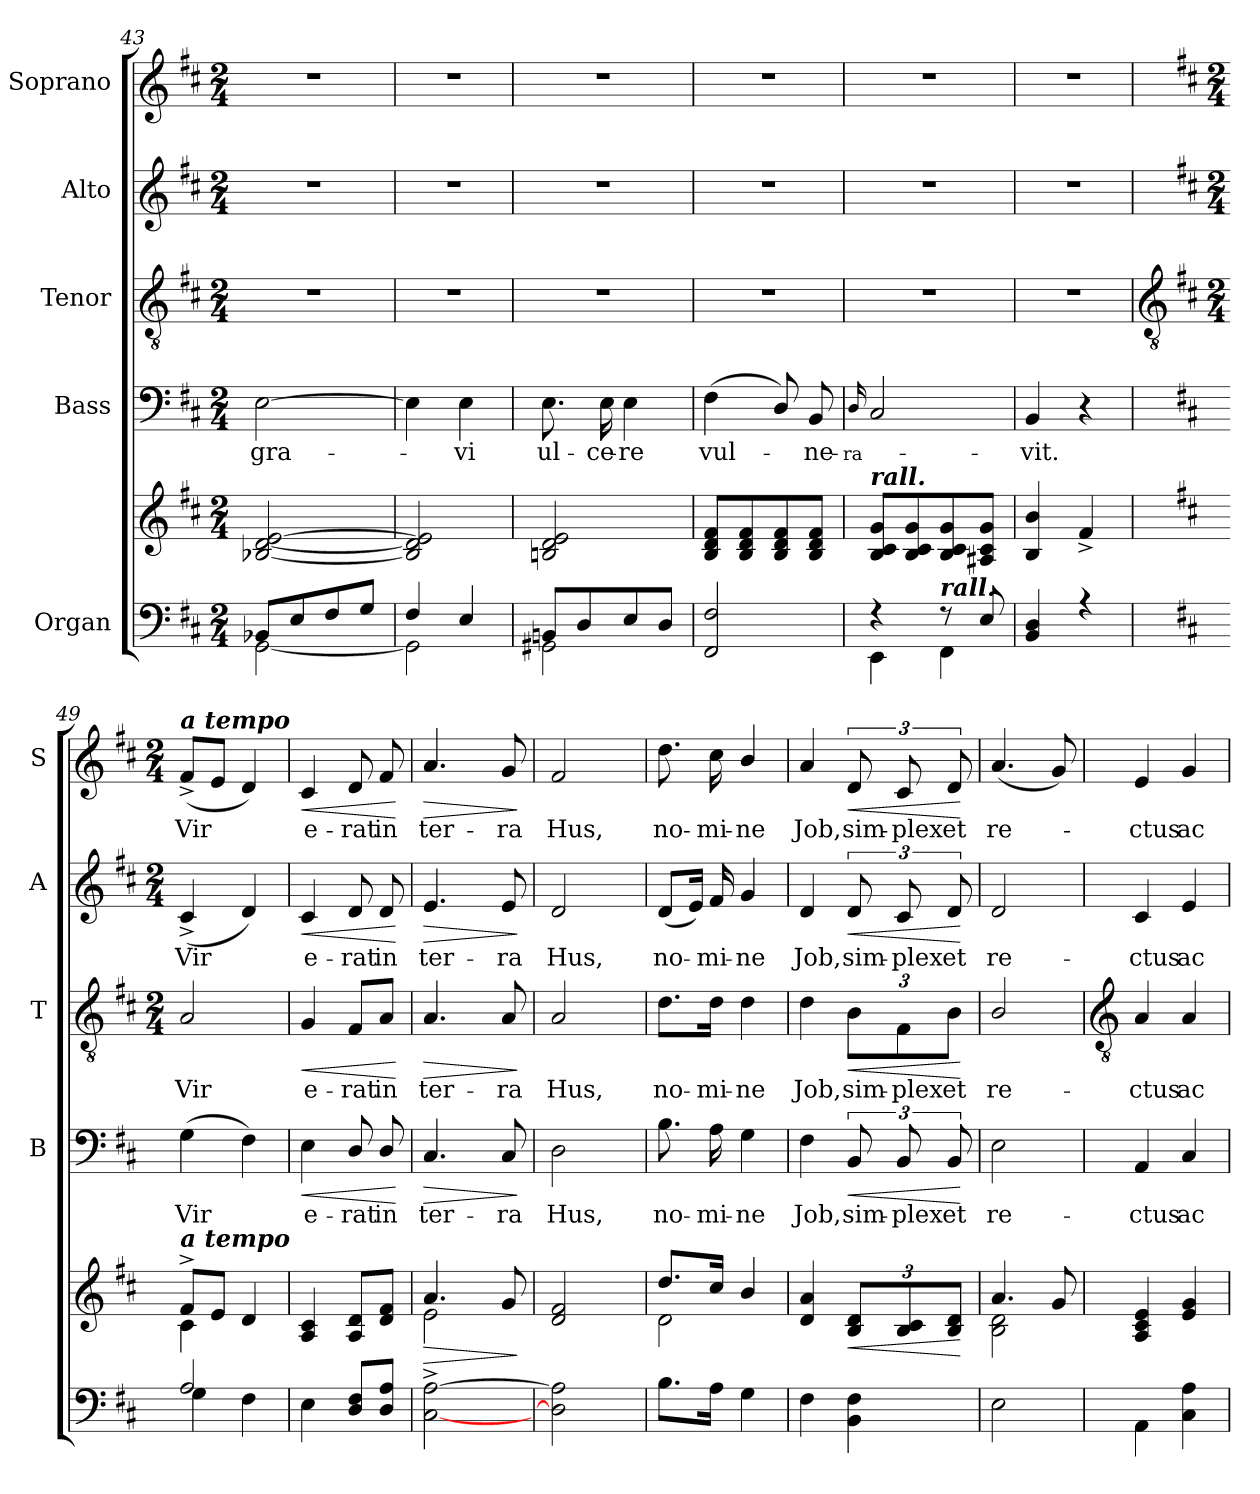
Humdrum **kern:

**kern	**kern	**dynam	**kern	**text	**dynam	**kern	**text	**dynam	**kern	**text	**dynam	**kern	**text	**dynam
*part5	*part5	*part5	*part4	*part4	*part4	*part3	*part3	*part3	*part2	*part2	*part2	*part1	*part1	*part1
*staff6	*staff5	*staff5/6	*staff4	*staff4	*staff4	*staff3	*staff3	*staff3	*staff2	*staff2	*staff2	*staff1	*staff1	*staff1
*I"Organ	*	*	*I"Bass	*	*	*I"Tenor	*	*	*I"Alto	*	*	*I"Soprano	*	*
*	*	*	*I'B	*	*	*I'T	*	*	*I'A	*	*	*I'S	*	*
*clefF4	*clefG2	*	*clefF4	*	*	*clefGv2	*	*	*clefG2	*	*	*clefG2	*	*
*k[f#c#]	*k[f#c#]	*	*k[f#c#]	*	*	*k[f#c#]	*	*	*k[f#c#]	*	*	*k[f#c#]	*	*
*D:	*D:	*	*D:	*	*	*D:	*	*	*D:	*	*	*D:	*	*
*M2/4	*M2/4	*	*M2/4	*	*	*M2/4	*	*	*M2/4	*	*	*M2/4	*	*
=43	=43	=43	=43	=43	=43	=43	=43	=43	=43	=43	=43	=43	=43	=43
*^	*	*	*	*	*	*	*	*	*	*	*	*	*	*
!	!	!	!	!	!LO:LY:b	!	!	!	!	!	!	!	!	!	!
8BB-X/L	[2GG\	[2B-X [2d [2e	.	[2E	gra-	.	2r	.	.	2r	.	.	2r	.	.
8E/	.	.	.	.	.	.	.	.	.	.	.	.	.	.	.
8F#/	.	.	.	.	.	.	.	.	.	.	.	.	.	.	.
8G/J	.	.	.	.	.	.	.	.	.	.	.	.	.	.	.
=44	=44	=44	=44	=44	=44	=44	=44	=44	=44	=44	=44	=44	=44	=44	=44
4F#/	2GG\]	2B-] 2d] 2e]	.	4E]	.	.	2r	.	.	2r	.	.	2r	.	.
!	!	!	!	!	!LO:LY:b	!	!	!	!	!	!	!	!	!	!
4E/	.	.	.	4E	vi	.	.	.	.	.	.	.	.	.	.
=45	=45	=45	=45	=45	=45	=45	=45	=45	=45	=45	=45	=45	=45	=45	=45
!	!	!	!	!	!LO:LY:b	!	!	!	!	!	!	!	!	!	!
8BBnL	2GG#X\	2Bn 2d 2e	.	8.E	ul-	.	2r	.	.	2r	.	.	2r	.	.
8D	.	.	.	.	.	.	.	.	.	.	.	.	.	.	.
!	!	!	!	!	!LO:LY:b	!	!	!	!	!	!	!	!	!	!
.	.	.	.	16E	-ce-	.	.	.	.	.	.	.	.	.	.
!	!	!	!	!	!LO:LY:b	!	!	!	!	!	!	!	!	!	!
8E	.	.	.	4E	-re	.	.	.	.	.	.	.	.	.	.
8DJ	.	.	.	.	.	.	.	.	.	.	.	.	.	.	.
=46	=46	=46	=46	=46	=46	=46	=46	=46	=46	=46	=46	=46	=46	=46	=46
!	!	!	!	!	!LO:LY:b	!	!	!	!	!	!	!	!	!	!
2FF# 2F#	4ryy	8B 8d 8f#L	.	(<4F#	vul-	.	2r	.	.	2r	.	.	2r	.	.
.	.	8B 8d 8f#	.	.	.	.	.	.	.	.	.	.	.	.	.
.	4ryy	8B 8d 8f#	.	8D/)	.	.	.	.	.	.	.	.	.	.	.
!	!	!	!	!	!LO:LY:b	!	!	!	!	!	!	!	!	!	!
.	.	8B 8d 8f#J	.	8BBL	ne-	.	.	.	.	.	.	.	.	.	.
=47	=47	=47	=47	=47	=47	=47	=47	=47	=47	=47	=47	=47	=47	=47	=47
!	!	!	!	!	!LO:LY:b	!	!	!	!	!	!	!	!	!	!
.	.	.	.	16qqD/	-ra-	.	.	.	.	.	.	.	.	.	.
!	!	!LO:TX:a:Bi:t=rall.	!	!	!	!	!	!	!	!	!	!	!	!	!
4r	4EE\	8B 8c# 8gL	.	2C#	.	.	2r	.	.	2r	.	.	2r	.	.
.	.	8B 8c# 8g	.	.	.	.	.	.	.	.	.	.	.	.	.
!LO:TX:a:Bi:t=rall.	!	!	!	!	!	!	!	!	!	!	!	!	!	!	!
8r	4FF#\	8B 8c# 8g	.	.	.	.	.	.	.	.	.	.	.	.	.
8E	.	8A#X 8c# 8gJ	.	.	.	.	.	.	.	.	.	.	.	.	.
=48	=48	=48	=48	=48	=48	=48	=48	=48	=48	=48	=48	=48	=48	=48	=48
!	!	!	!	!	!LO:LY:b	!	!	!	!	!	!	!	!	!	!
4BB 4D	2ryy	4B 4b	.	4BB	vit.	.	2r	.	.	2r	.	.	2r	.	.
4r	.	4f#^	.	4r	.	.	.	.	.	.	.	.	.	.	.
!!LO:LB:g=z
=49	=49	=49	=49	=49	=49	=49	=49	=49	=49	=49	=49	=49	=49	=49	=49
*	*	*	*	*	*	*	*clefGv2	*	*	*	*	*	*	*	*
*	*	*	*	*	*	*	*k[f#c#]	*	*	*k[f#c#]	*	*	*k[f#c#]	*	*
*	*	*	*	*	*	*	*D:	*	*	*D:	*	*	*D:	*	*
*	*	*	*	*	*	*	*M2/4	*	*	*M2/4	*	*	*M2/4	*	*
*	*	*^	*	*	*	*	*	*	*	*	*	*	*	*	*
!	!	!	!	!	!	!	!	!	!	!	!	!	!	!LO:TX:a:Bi:t=a tempo	!	!
!	!	!LO:TX:a:Bi:t=a tempo	!	!	!	!	!	!	!	!	!	!	!	!	!	!
!	!	!	!	!	!	!LO:LY:b	!	!	!LO:LY:b	!	!	!LO:LY:b	!	!	!LO:LY:b	!
2A/	4G\	8f#^/L	4c#\	.	(>4G	Vir	.	2A	Vir	.	(<4c#^	Vir	.	(<8f#^L	Vir	.
.	.	8e/J	.	.	.	.	.	.	.	.	.	.	.	8eJ	.	.
.	4F#\	4d/	4ryy	.	4F#)	.	.	.	.	.	4d)	.	.	4d)	.	.
=50	=50	=50	=50	=50	=50	=50	=50	=50	=50	=50	=50	=50	=50	=50	=50	=50
!	!	!	!	!LO:HP:b	!	!LO:LY:b	!LO:HP:b	!	!LO:LY:b	!LO:HP:b	!	!LO:LY:b	!LO:HP:b	!	!LO:LY:b	!LO:HP:b
4ryy	4E\	4A/ 4c#/	2ryy	<	4E	e-	<	4G	e-	<	4c#	e-	<	4c#	e-	<
!	!	!	!	!	!	!LO:LY:b	!	!	!LO:LY:b	!	!	!LO:LY:b	!	!	!LO:LY:b	!
4ryy	8D/ 8F#/L	8A/ 8d/L	.	.	8D/	-rat	.	8F#/L	-rat	.	8d	-rat	.	8d	-rat	.
!	!	!	!	!	!	!LO:LY:b	!	!	!LO:LY:b	!	!	!LO:LY:b	!	!	!LO:LY:b	!
.	8D/ 8A/J	8d/ 8f#/J	.	.	8D/	in	.	8A/J	in	.	8d	in	.	8f#	in	.
*v	*v	*	*	*	*	*	*	*	*	*	*	*	*	*	*	*
*	*v	*v	*	*	*	*	*	*	*	*	*	*	*	*	*
.	.	[	.	.	[	.	.	[	.	.	[	.	.	[
=51	=51	=51	=51	=51	=51	=51	=51	=51	=51	=51	=51	=51	=51	=51
*^	*	*	*	*	*	*	*	*	*	*	*	*	*	*
!	!	!	!LO:HP:b	!	!LO:LY:b	!LO:HP:b	!	!LO:LY:b	!LO:HP:b	!	!LO:LY:b	!LO:HP:b	!	!LO:LY:b	!LO:HP:b
*	*	*^	*	*	*	*	*	*	*	*	*	*	*	*	*
4ryy	[2C#\^ [2A\^	4.a/	2e\	>	4.C#	ter-	>	4.A	ter-	>	4.e	ter-	>	4.a	ter-	>
4ryy	.	.	.	.	.	.	.	.	.	.	.	.	.	.	.	.
!	!	!	!	!	!	!LO:LY:b	!	!	!LO:LY:b	!	!	!LO:LY:b	!	!	!LO:LY:b	!
.	.	8g/	.	.	8C#	-ra	.	8A	-ra	.	8e	-ra	.	8g	-ra	.
*v	*v	*	*	*	*	*	*	*	*	*	*	*	*	*	*	*
*	*v	*v	*	*	*	*	*	*	*	*	*	*	*	*	*
.	.	]	.	.	]	.	.	]	.	.	]	.	.	]
=52	=52	=52	=52	=52	=52	=52	=52	=52	=52	=52	=52	=52	=52	=52
*^	*^	*	*	*	*	*	*	*	*	*	*	*	*	*
!	!	!	!	!	!	!LO:LY:b	!	!	!LO:LY:b	!	!	!LO:LY:b	!	!	!LO:LY:b	!
4ryy	2D\] 2A\]	2d/ 2f#/	2ryy	.	2D	Hus,	.	2A	Hus,	.	2d	Hus,	.	2f#	Hus,	.
4ryy	.	.	.	.	.	.	.	.	.	.	.	.	.	.	.	.
=53	=53	=53	=53	=53	=53	=53	=53	=53	=53	=53	=53	=53	=53	=53	=53	=53
!	!	!	!	!	!	!LO:LY:b	!	!	!LO:LY:b	!	!	!LO:LY:b	!	!	!LO:LY:b	!
4ryy	8.B\L	8.dd/L	2d\	.	8.B	no-	.	8.d\L	no-	.	(<8dL	no-	.	8.dd	no-	.
.	.	.	.	.	.	.	.	.	.	.	16eJ)	.	.	.	.	.
!	!	!	!	!	!	!LO:LY:b	!	!	!LO:LY:b	!	!	!LO:LY:b	!	!	!LO:LY:b	!
.	16A\J	16cc#/J	.	.	16A	-mi-	.	16d\Jk	-mi-	.	16f#	mi-	.	16cc#	-mi-	.
!	!	!	!	!	!	!LO:LY:b	!	!	!LO:LY:b	!	!	!LO:LY:b	!	!	!LO:LY:b	!
4ryy	4G\	4b/	.	.	4G	-ne	.	4d	-ne	.	4g	-ne	.	4b/	-ne	.
=54	=54	=54	=54	=54	=54	=54	=54	=54	=54	=54	=54	=54	=54	=54	=54	=54
!	!	!	!	!	!	!LO:LY:b	!	!	!LO:LY:b	!	!	!LO:LY:b	!	!	!LO:LY:b	!
4ryy	4F#\	4d/ 4a/	4ryy	.	4F#	Job,	.	4d	Job,	.	4d	Job,	.	4a	Job,	.
!	!	!	!	!LO:HP:b	!	!LO:LY:b	!LO:HP:b	!	!LO:LY:b	!LO:HP:b	!	!LO:LY:b	!LO:HP:b	!	!LO:LY:b	!LO:HP:b
4ryy	4BB\ 4F#\	12B/ 12d/L	4ryy	<	12BB	sim-	<	12B\L	sim-	<	12d	sim-	<	12d	sim-	<
!	!	!	!	!	!	!LO:LY:b	!	!	!LO:LY:b	!	!	!LO:LY:b	!	!	!LO:LY:b	!
.	.	12B/ 12c#/	.	.	12BB	-plex	.	12F#\	-plex	.	12c#	-plex	.	12c#	-plex	.
!	!	!	!	!	!	!LO:LY:b	!	!	!LO:LY:b	!	!	!LO:LY:b	!	!	!LO:LY:b	!
.	.	12B/ 12d/J	.	.	12BB	et	.	12B\J	et	.	12d	et	.	12d	et	.
*v	*v	*	*	*	*	*	*	*	*	*	*	*	*	*	*	*
*	*v	*v	*	*	*	*	*	*	*	*	*	*	*	*	*
.	.	[	.	.	[	.	.	[	.	.	[	.	.	[
=55	=55	=55	=55	=55	=55	=55	=55	=55	=55	=55	=55	=55	=55	=55
*^	*^	*	*	*	*	*	*	*	*	*	*	*	*	*
!	!	!	!	!	!	!LO:LY:b	!	!	!LO:LY:b	!	!	!LO:LY:b	!	!	!LO:LY:b	!
2ryy	2E\	4.a/	2B\ 2d\	.	2E	re-	.	2B/	re-	.	2d	re-	.	(<4.a	re-	.
.	.	8g/	.	.	.	.	.	.	.	.	.	.	.	8g)	.	.
!!LO:LB:g=z
=56	=56	=56	=56	=56	=56	=56	=56	=56	=56	=56	=56	=56	=56	=56	=56	=56
*	*	*	*	*	*	*	*	*clefGv2	*	*	*	*	*	*	*	*
!	!	!	!	!	!	!LO:LY:b	!	!	!LO:LY:b	!	!	!LO:LY:b	!	!	!LO:LY:b	!
2ryy	4AA\	4A 4c# 4e	2ryy	.	4AA	-ctus	.	4A	-ctus	.	4c#	-ctus	.	4e	ctus	.
!	!	!	!	!	!	!LO:LY:b	!	!	!LO:LY:b	!	!	!LO:LY:b	!	!	!LO:LY:b	!
.	4C#\ 4A\	4e 4g	.	.	4C#	ac	.	4A	ac	.	4e	ac	.	4g	ac	.
*v	*v	*	*	*	*	*	*	*	*	*	*	*	*	*	*	*
*	*v	*v	*	*	*	*	*	*	*	*	*	*	*	*	*
=	=	=	=	=	=	=	=	=	=	=	=	=	=	=
*-	*-	*-	*-	*-	*-	*-	*-	*-	*-	*-	*-	*-	*-	*-
